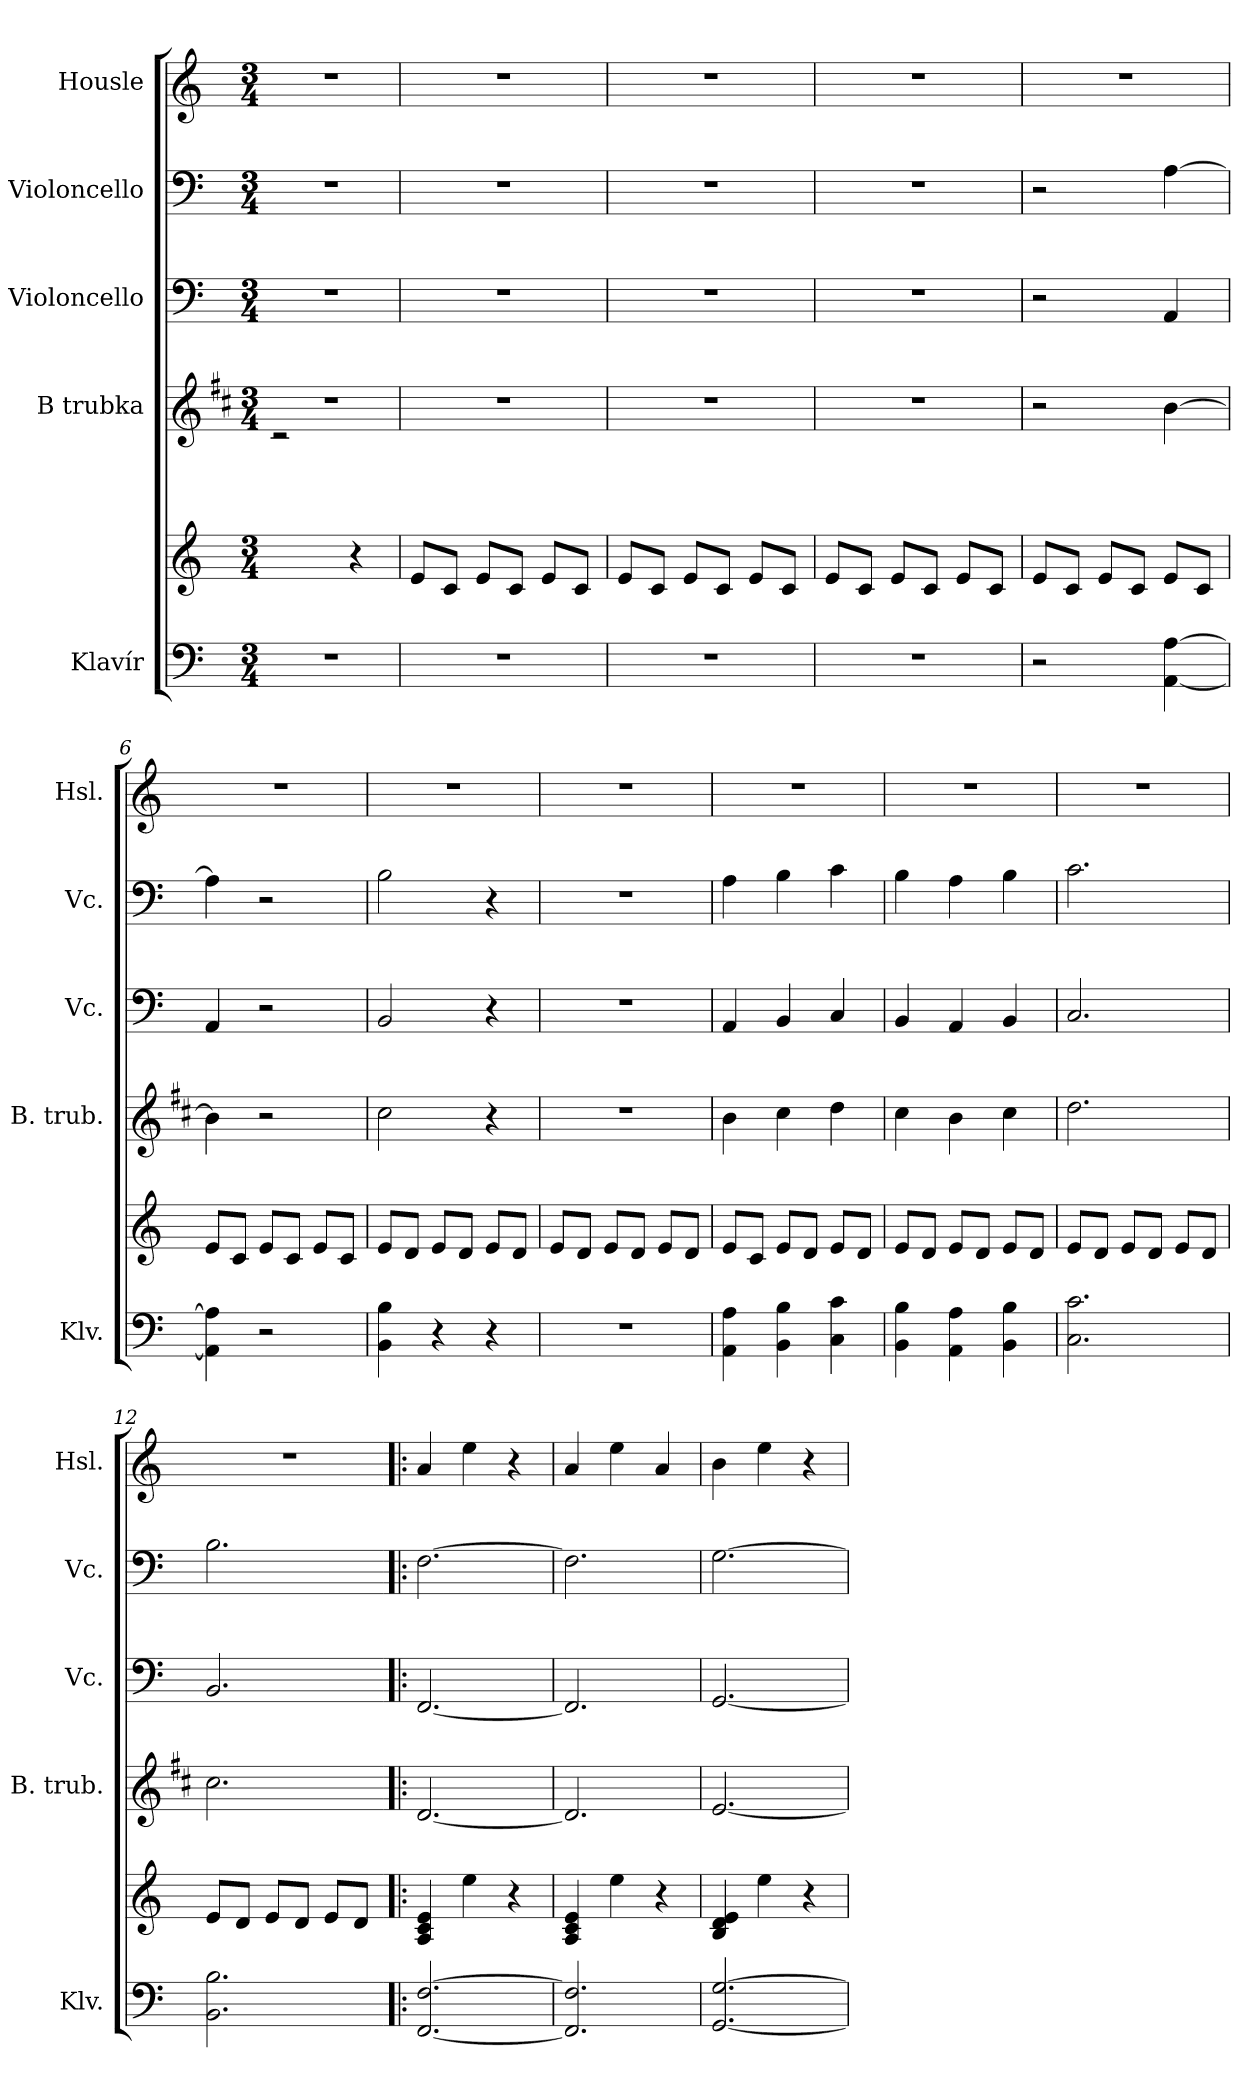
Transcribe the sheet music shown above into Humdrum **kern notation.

**kern	**kern	**kern	**kern	**kern	**kern
*part5	*part5	*part4	*part3	*part2	*part1
*staff6	*staff5	*staff4	*staff3	*staff2	*staff1
*I"Klavír	*	*I"B trubka	*I"Violoncello	*I"Violoncello	*I"Housle
*I'Klv.	*	*I'B. trub.	*I'Vc.	*I'Vc.	*I'Hsl.
*clefF4	*clefG2	*clefG2	*clefF4	*clefF4	*clefG2
*	*	*ITrd1c2	*	*	*
*k[]	*k[]	*k[]	*k[]	*k[]	*k[]
*M3/4	*M3/4	*M3/4	*M3/4	*M3/4	*M3/4
=1	=1	=1	=1	=1	=1
2.r	2rccccc	2.r	2.r	2.r	2.r
.	4r	.	.	.	.
=2	=2	=2	=2	=2	=2
2.r	8e/L	2.r	2.r	2.r	2.r
.	8c/J	.	.	.	.
.	8e/L	.	.	.	.
.	8c/J	.	.	.	.
.	8e/L	.	.	.	.
.	8c/J	.	.	.	.
=3	=3	=3	=3	=3	=3
2.r	8e/L	2.r	2.r	2.r	2.r
.	8c/J	.	.	.	.
.	8e/L	.	.	.	.
.	8c/J	.	.	.	.
.	8e/L	.	.	.	.
.	8c/J	.	.	.	.
=4	=4	=4	=4	=4	=4
2.r	8e/L	2.r	2.r	2.r	2.r
.	8c/J	.	.	.	.
.	8e/L	.	.	.	.
.	8c/J	.	.	.	.
.	8e/L	.	.	.	.
.	8c/J	.	.	.	.
=5	=5	=5	=5	=5	=5
2r	8e/L	2r	2r	2r	2.r
.	8c/J	.	.	.	.
.	8e/L	.	.	.	.
.	8c/J	.	.	.	.
[4AA\ [4A\	8e/L	[4a\	4AA/	[4A\	.
.	8c/J	.	.	.	.
=6	=6	=6	=6	=6	=6
4AA\] 4A\]	8e/L	4a\]	4AA/	4A\]	2.r
.	8c/J	.	.	.	.
2r	8e/L	2r	2r	2r	.
.	8c/J	.	.	.	.
.	8e/L	.	.	.	.
.	8c/J	.	.	.	.
!!LO:LB:g=z
=7	=7	=7	=7	=7	=7
4BB\ 4B\	8e/L	2b\	2BB/	2B\	2.r
.	8d/J	.	.	.	.
4r	8e/L	.	.	.	.
.	8d/J	.	.	.	.
4r	8e/L	4r	4r	4r	.
.	8d/J	.	.	.	.
=8	=8	=8	=8	=8	=8
2.r	8e/L	2.r	2.r	2.r	2.r
.	8d/J	.	.	.	.
.	8e/L	.	.	.	.
.	8d/J	.	.	.	.
.	8e/L	.	.	.	.
.	8d/J	.	.	.	.
=9	=9	=9	=9	=9	=9
4AA\ 4A\	8e/L	4a\	4AA/	4A\	2.r
.	8c/J	.	.	.	.
4BB\ 4B\	8e/L	4b\	4BB/	4B\	.
.	8d/J	.	.	.	.
4C\ 4c\	8e/L	4cc\	4C/	4c\	.
.	8d/J	.	.	.	.
=10	=10	=10	=10	=10	=10
4BB\ 4B\	8e/L	4b\	4BB/	4B\	2.r
.	8d/J	.	.	.	.
4AA\ 4A\	8e/L	4a\	4AA/	4A\	.
.	8d/J	.	.	.	.
4BB\ 4B\	8e/L	4b\	4BB/	4B\	.
.	8d/J	.	.	.	.
=11	=11	=11	=11	=11	=11
2.C\ 2.c\	8e/L	2.cc\	2.C/	2.c\	2.r
.	8d/J	.	.	.	.
.	8e/L	.	.	.	.
.	8d/J	.	.	.	.
.	8e/L	.	.	.	.
.	8d/J	.	.	.	.
!!LO:PB:g=z
=12	=12	=12	=12	=12	=12
2.BB\ 2.B\	8e/L	2.b\	2.BB/	2.B\	2.r
.	8d/J	.	.	.	.
.	8e/L	.	.	.	.
.	8d/J	.	.	.	.
.	8e/L	.	.	.	.
.	8d/J	.	.	.	.
=13!|:	=13!|:	=13!|:	=13!|:	=13!|:	=13!|:
[2.FF/ [2.F/	4A/ 4c/ 4e/	[2.c/	[2.FF/	[2.F\	4a/
.	4ee\	.	.	.	4ee\
.	4r	.	.	.	4r
=14	=14	=14	=14	=14	=14
2.FF/] 2.F/]	4A/ 4c/ 4e/	2.c/]	2.FF/]	2.F\]	4a/
.	4ee\	.	.	.	4ee\
.	4r	.	.	.	4a/
=15	=15	=15	=15	=15	=15
[2.GG/ [2.G/	4B/ 4d/ 4e/	[2.d/	[2.GG/	[2.G\	4b\
.	4ee\	.	.	.	4ee\
.	4r	.	.	.	4r
=	=	=	=	=	=
*-	*-	*-	*-	*-	*-
